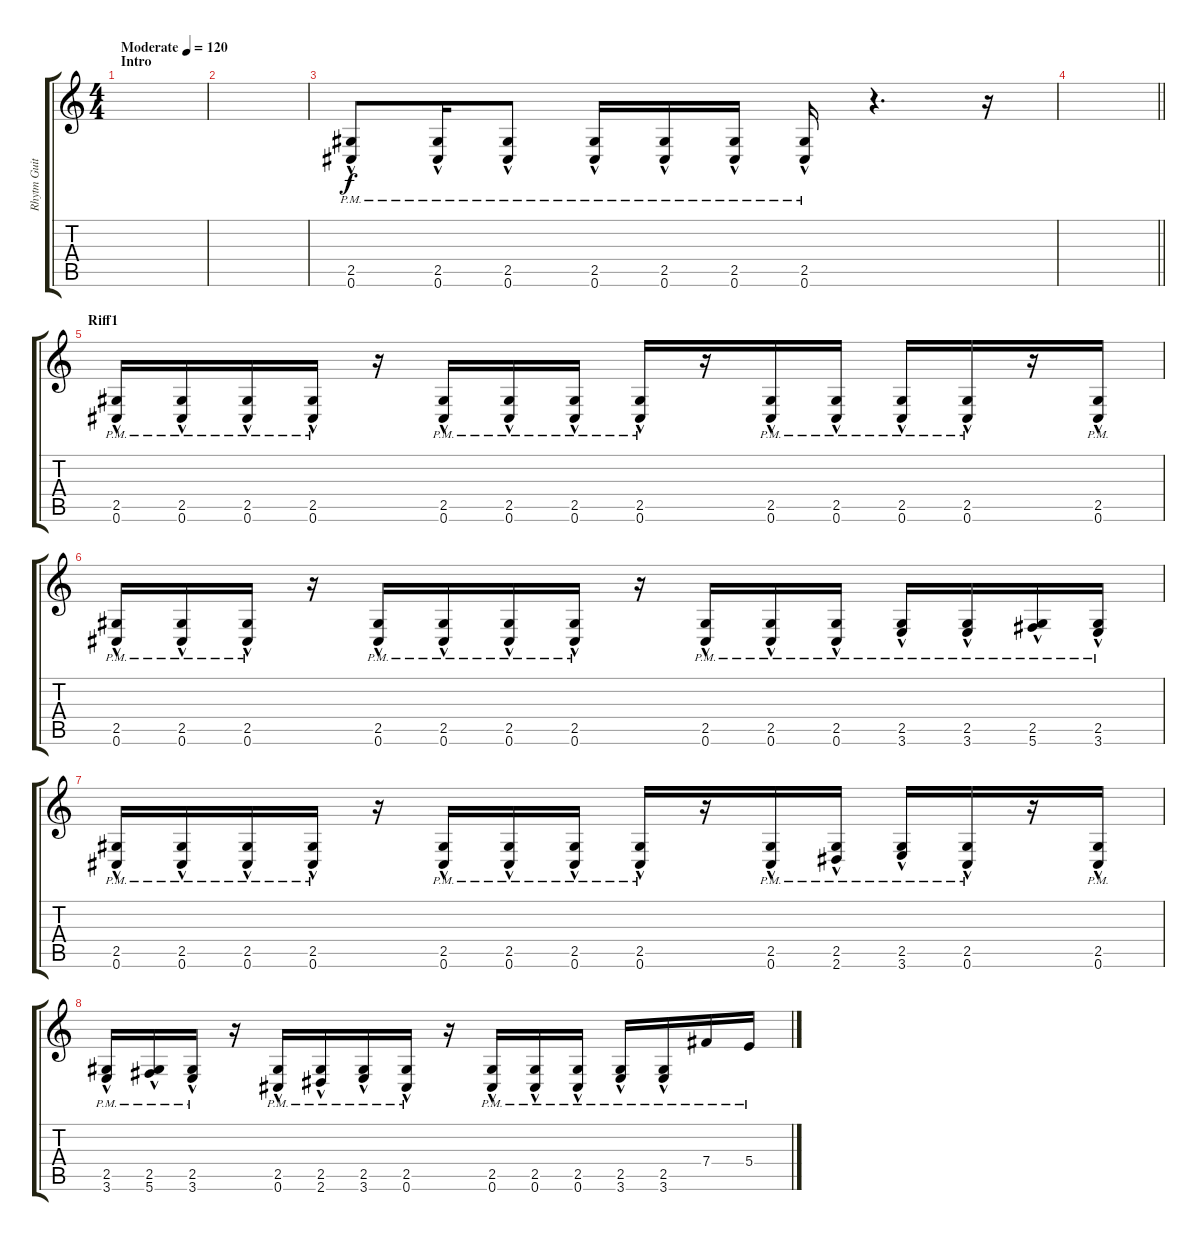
\track ("Rhytm Guitar 1" "Rhytm Guit") {instrument distortionguitar}
\staff {score tabs}
\tuning (Db4 Ab3 E3 B2 Gb2 Db2) {hide}
\ts (4 4)
\section ("" "Intro")
\tempo (120 "Moderate")
\tempo 108
\tempo (120 "Moderate")
\clef g2
\ks c
|
|
(2.5{pm} 0.6{hac pm}).8{volume 11} (2.5{pm} 0.6{hac pm}).16 (2.5{pm} 0.6{hac pm}).8 (2.5{pm} 0.6{hac pm}).16 (2.5{pm} 0.6{hac pm}).16 (2.5{pm} 0.6{hac pm}).16 (2.5{pm} 0.6{hac pm}).16 r.4{d} r.16 |
\barLineRight lightlight
|
\section ("" "Riff1")
(2.5 0.6{hac pm}).16{volume 10} (2.5 0.6{hac pm}).16 (2.5 0.6{hac pm}).16 (2.5 0.6{hac pm}).16 r.16 (2.5 0.6{hac pm}).16 (2.5 0.6{hac pm}).16 (2.5 0.6{hac pm}).16 (2.5 0.6{hac pm}).16 r.16 (2.5 0.6{hac pm}).16 (2.5 0.6{hac pm}).16 (2.5 0.6{hac pm}).16 (2.5 0.6{hac pm}).16 r.16 (2.5 0.6{hac pm}).16 |
(2.5 0.6{hac pm}).16 (2.5 0.6{hac pm}).16 (2.5 0.6{hac pm}).16 r.16 (2.5 0.6{hac pm}).16 (2.5 0.6{hac pm}).16 (2.5 0.6{hac pm}).16 (2.5 0.6{hac pm}).16 r.16 (2.5 0.6{hac pm}).16 (2.5 0.6{hac pm}).16 (2.5 0.6{hac pm}).16 (2.5 3.6{hac pm}).16 (2.5 3.6{hac pm}).16 (2.5 5.6{hac pm}).16 (2.5 3.6{hac pm}).16 |
(2.5 0.6{hac pm}).16 (2.5 0.6{hac pm}).16 (2.5 0.6{hac pm}).16 (2.5 0.6{hac pm}).16 r.16 (2.5 0.6{hac pm}).16 (2.5 0.6{hac pm}).16 (2.5 0.6{hac pm}).16 (2.5 0.6{hac pm}).16 r.16 (2.5 0.6{hac pm}).16 (2.5 2.6{hac pm}).16 (2.5 3.6{hac pm}).16 (2.5 0.6{hac pm}).16 r.16 (2.5 0.6{hac pm}).16 |
(2.5 3.6{hac pm}).16 (2.5 5.6{hac pm}).16 (2.5 3.6{hac pm}).16 r.16 (2.5 0.6{hac pm}).16 (2.5 2.6{hac pm}).16 (2.5 3.6{hac pm}).16 (2.5 0.6{hac pm}).16 r.16 (2.5 0.6{hac pm}).16 (2.5 0.6{hac pm}).16 (2.5 0.6{hac pm}).16 (2.5 3.6{hac pm}).16 (2.5 3.6{hac pm}).16 7.4{pm}.16{dy f} 5.4{pm}.16
